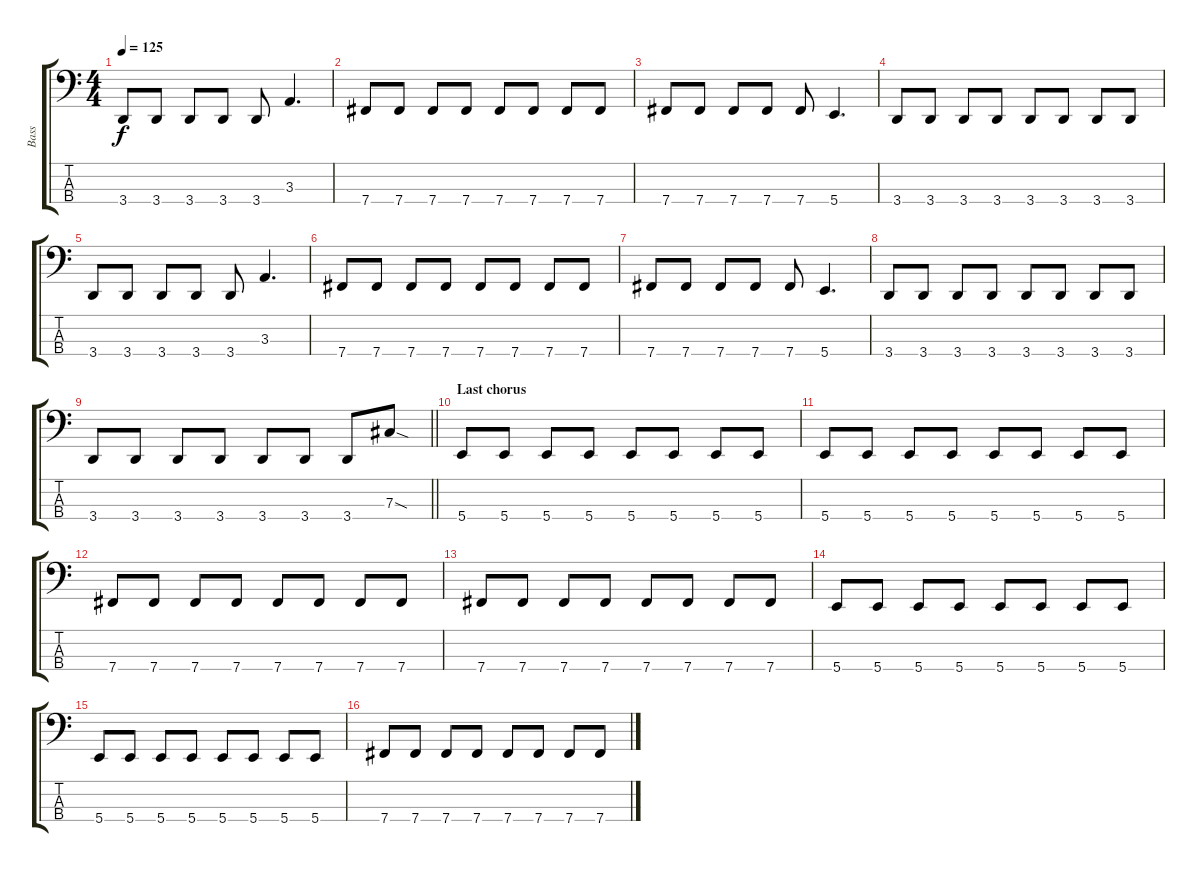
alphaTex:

\track ("Bass" "Bass") {instrument electricbassfinger}
\staff {score tabs}
\tuning (E2 B1 Gb1 B0) {hide}
\ts (4 4)
\tempo 125
\clef f4
\ks c
3.4.8{dy f} 3.4.8 3.4.8 3.4.8 3.4.8 3.3.4{d} |
7.4.8 7.4.8 7.4.8 7.4.8 7.4.8 7.4.8 7.4.8 7.4.8 |
7.4.8 7.4.8 7.4.8 7.4.8 7.4.8 5.4.4{d} |
3.4.8 3.4.8 3.4.8 3.4.8 3.4.8 3.4.8 3.4.8 3.4.8 |
3.4.8 3.4.8 3.4.8 3.4.8 3.4.8 3.3.4{d} |
7.4.8 7.4.8 7.4.8 7.4.8 7.4.8 7.4.8 7.4.8 7.4.8 |
7.4.8 7.4.8 7.4.8 7.4.8 7.4.8 5.4.4{d} |
3.4.8 3.4.8 3.4.8 3.4.8 3.4.8 3.4.8 3.4.8 3.4.8 |
\barLineRight lightlight
3.4.8 3.4.8 3.4.8 3.4.8 3.4.8 3.4.8 3.4.8 7.3{sod}.8 |
\section ("" "Last chorus")
5.4.8 5.4.8 5.4.8 5.4.8 5.4.8 5.4.8 5.4.8 5.4.8 |
5.4.8 5.4.8 5.4.8 5.4.8 5.4.8 5.4.8 5.4.8 5.4.8 |
7.4.8 7.4.8 7.4.8 7.4.8 7.4.8 7.4.8 7.4.8 7.4.8 |
7.4.8 7.4.8 7.4.8 7.4.8 7.4.8 7.4.8 7.4.8 7.4.8 |
5.4.8 5.4.8 5.4.8 5.4.8 5.4.8 5.4.8 5.4.8 5.4.8 |
5.4.8 5.4.8 5.4.8 5.4.8 5.4.8 5.4.8 5.4.8 5.4.8 |
7.4.8 7.4.8 7.4.8 7.4.8 7.4.8 7.4.8 7.4.8 7.4.8
